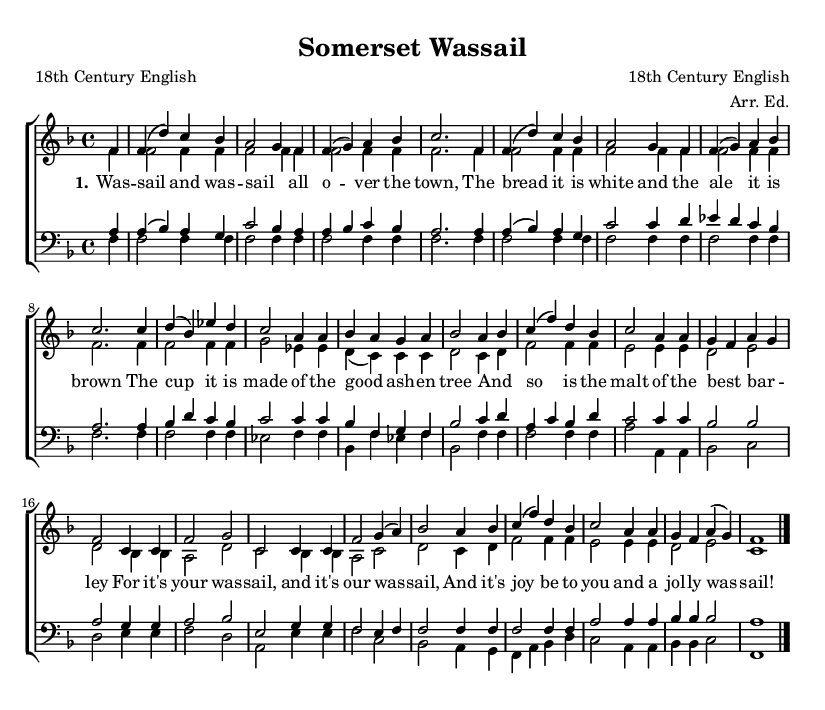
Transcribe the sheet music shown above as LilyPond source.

\version "2.14.2"
\include "header.ly"
\header {
  title = "Somerset Wassail"
  poet = "18th Century English"
  composer = "18th Century English"
  arranger = "Arr. Ed."
}
global = {
  \preamble
  \key f \major
  \time 4/4
  \autoBeamOff
}

sopMusic = \transpose c f { \relative c' {
  \partial 4 c4 |
  c( a') g f | e2 d4 c | c( d) e f | g2. c,4 |
  c( a') g f | e2 d4 c | c( d) e f | g2. g4 |
  a( f) bes a | g2 e4 e | f e d e | f2 e4 f |
  g( c) a f | g2 e4 e | d c e d | c2 g4 g |
  c2 d | g, g4 g | c2 d4( e) | f2 e4 f |
  g( c) a f | g2 e4 e | d c e( d) | c1 |
}}
sopWords = \lyricmode {
  
}

altoMusic = \transpose c f { \relative c' {
  \partial 4 c4 |
  c2 c4 c | c2 c4 c | c2 c4 c | c2. c4 |
  c2 c4 c | c2 c4 c | c2 c4 c | c2. c4 |
  c2 c4 c | d2 bes4 bes | a( g) g g | a2 g4 a |
  c2 c4 c | b2 b4 b | a2 b | a f4 f |

  e2 a | g f4 f | e2 g | a g4 a |
  c2 c4 c | b2 b4 b | a2 b | g1 |
}}
altoWords = \lyricmode {
  \set stanza = #"1."
  Was -- sail and was -- sail _ all o -- ver the town,
  The bread it is white and the ale it is brown
  The cup it is made of the good _  ash -- en tree
  And _ so is the malt of the best _  bar _ -- ley

  For it's your was -- sail, and it's our was -- sail,
  And it's joy be to you and a jol -- ly was -- sail!
}
altoWordsII = {
  \set stanza = "2."
  \lyricmode {
  }
}
altoWordsIII = \lyricmode {
  \set stanza = #"3."
  \set stanza = #"  6."
}

verses = \markup { \fill-line {
}}
altoWordsIV = \lyricmode {
}
altoWordsV = \lyricmode {
}
altoWordsVI = \lyricmode {
}
tenorMusic = \transpose c f { \relative c {
  \partial 4 e4 |
  e( f) e d | g2 f4 e | e f g f | e2. e4 |
  e( f) e d | g2 g4 a | bes a g f | e2. e4 |
  f a g f | g2 g4 g | f c d c | f2 g4 a |
  e g f a | g2 g4 g | f2 f | e d4 d |

  e2 f | b, d4 d | c2 b4 c | c2 c4 c |
  c2 c4 c | e2 e4 e | f f f2 | e1 |
}}
tenorWords = \lyricmode {

}

bassMusic = \transpose c f { \relative c {
  \partial 4 c4 |
  c2 c4 c | c2 c4 c | c2 c4 c | c2. c4 |
  c2 c4 c | c2 c4 c | c2 c4 c | c2. c4 |
  c2 c4 c | bes2 c4 c | f, c' bes c | f,2 c'4 c |
  c2 c4 c | e2 e,4 e | f2 g | a b4 b |

  c2 a | e b'4 b | c2 g | f e4 d |
  c e f a | g2 e4 e | f f g2 | c,1 \bar "|."
}}
bassWords = \lyricmode {

}

\score {
  <<
   \new ChoirStaff <<
    \new Staff = women <<
      \new Voice = "sopranos" { \voiceOne << \global \sopMusic>> }
      \new Voice = "altos" { \voiceTwo << \global \altoMusic >> }
    >>
    \new Lyrics \with { alignAboveContext = #"women" } \lyricsto "sopranos" \sopWords
    \new Lyrics = "altosVI"  \with { alignBelowContext = #"women" } \lyricsto "sopranos" \altoWordsVI
    \new Lyrics = "altosV"  \with { alignBelowContext = #"women" } \lyricsto "sopranos" \altoWordsV
    \new Lyrics = "altosIV"  \with { alignBelowContext = #"women" } \lyricsto "sopranos" \altoWordsIV
    \new Lyrics = "altosIII"  \with { alignBelowContext = #"women" } \lyricsto "sopranos" \altoWordsIII
    \new Lyrics = "altosII"  \with { alignBelowContext = #"women" } \lyricsto "sopranos" \altoWordsII
    \new Lyrics = "altos"  \with { alignBelowContext = #"women"  } \lyricsto "sopranos" \altoWords
   \new Staff = men <<
      \clef bass
      \new Voice = "tenors" { \voiceOne << \global \tenorMusic >> }
      \new Voice = "basses" { \voiceTwo << \global \bassMusic >> }
    >>
    \new Lyrics \with { alignAboveContext = #"men" } \lyricsto "tenors" \tenorWords
    \new Lyrics \with { alignBelowContext = #"men" } \lyricsto "basses" \bassWords
  >>
%    \new PianoStaff << \new Staff { \new Voice { \pianoRH } } \new Staff { \clef "bass" \pianoLH } >>
  >>
}
\verses
